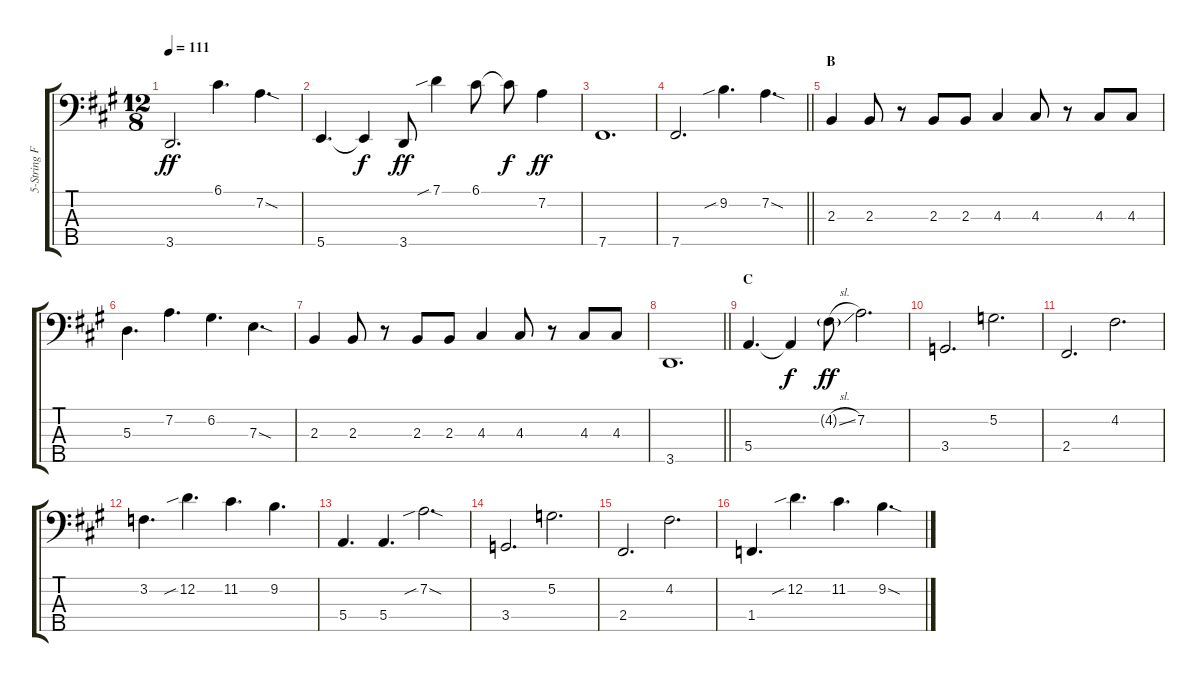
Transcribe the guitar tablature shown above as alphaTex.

\track ("5-String Fretless Bass" "5-String F") {instrument fretlessbass}
\staff {score tabs}
\tuning (G2 D2 A1 E1 B0) {hide}
\ts (12 8)
\tempo 111
\clef f4
\ks a
3.5.2{d dy ff} 6.1.4{d} 7.2{sod}.4{d} |
5.5.4{d} 5.5{t}.4{dy f} 3.5.8{dy ff} 7.1{sib}.4 6.1.8 6.1{t}.8{dy f} 7.2.4{dy ff} |
7.5.1{d} |
\barLineRight lightlight
7.5.2{d} 9.2{sib}.4{d} 7.2{sod}.4{d} |
\section ("" "B")
2.3.4 2.3.8 r.8 2.3.8 2.3.8 4.3.4 4.3.8 r.8 4.3.8 4.3.8 |
5.3.4{d} 7.2.4{d} 6.2.4{d} 7.3{sod}.4{d} |
2.3.4 2.3.8 r.8 2.3.8 2.3.8 4.3.4 4.3.8 r.8 4.3.8 4.3.8 |
\barLineRight lightlight
3.5.1{d} |
\section ("" "C")
5.4.4{d} 5.4{t}.4{dy f} 4.2{sl g}.8{dy ff} 7.2.2{d} |
3.4.2{d} 5.2.2{d} |
2.4.2{d} 4.2.2{d} |
3.2.4{d} 12.2{sib}.4{d} 11.2.4{d} 9.2.4{d} |
5.4.4{d} 5.4.4{d} 7.2{sib sod}.2{d} |
3.4.2{d} 5.2.2{d} |
2.4.2{d} 4.2.2{d} |
1.4.4{d} 12.2{sib}.4{d} 11.2.4{d} 9.2{sod}.4{d}
